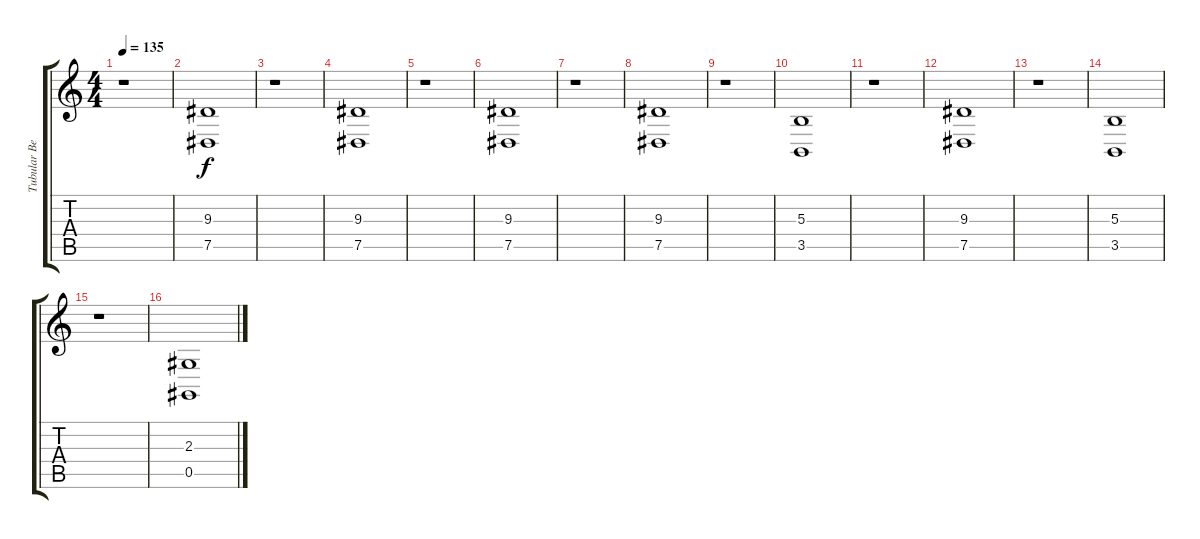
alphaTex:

\track ("Tubular Bells" "Tubular Be") {instrument tubularbells}
\staff {score tabs}
\tuning (Eb4 Bb3 Gb3 Db3 Ab2 Eb2) {hide}
\ts (4 4)
\tempo 135
\clef g2
\ks c
r.1{dy f} |
(9.3 7.5).1 |
r.1 |
(9.3 7.5).1 |
r.1 |
(9.3 7.5).1 |
r.1 |
(9.3 7.5).1 |
r.1 |
(5.3 3.5).1 |
r.1 |
(9.3 7.5).1 |
r.1 |
(5.3 3.5).1 |
r.1 |
(2.3 0.5).1
